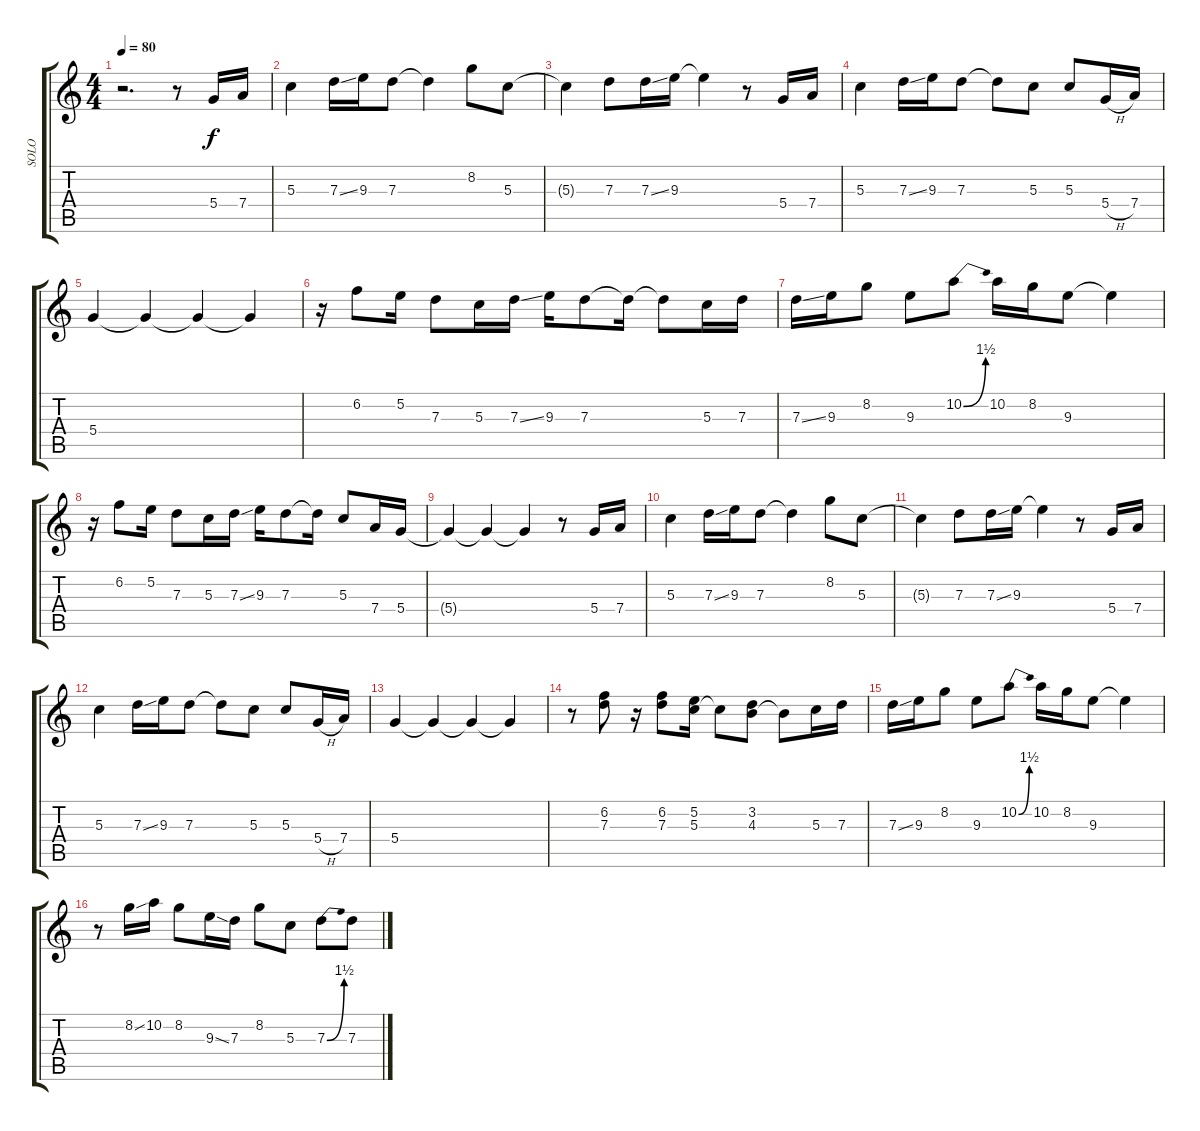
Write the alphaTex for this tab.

\track ("SOLO" "SOLO") {instrument overdrivenguitar}
\staff {score tabs}
\tuning (E4 B3 G3 D3 A2 E2) {hide}
\ts (4 4)
\tempo 80
\clef g2
\ks c
r.2{d dy f} r.8 5.4.16 7.4.16 |
5.3.4 7.3{ss}.16 9.3.16 7.3.8 7.3{t}.4 8.2.8 5.3.8 |
5.3{t}.4 7.3.8 7.3{ss}.16 9.3.16 9.3{t}.4 r.8 5.4.16 7.4.16 |
5.3.4 7.3{ss}.16 9.3.16 7.3.8 7.3{t}.8 5.3.8 5.3.8 5.4{h}.16 7.4.16 |
5.4.4 5.4{t}.4 5.4{t}.4 5.4{t}.4 |
r.16 6.2.8 5.2.16 7.3.8 5.3.16 7.3{ss}.16 9.3.16 7.3.8 7.3{t}.16 7.3{t}.8 5.3.16 7.3.16 |
7.3{ss}.16 9.3.16 8.2.8 9.3.8 10.2{be (bend 0 0 60 6)}.8 10.2.16 8.2.16 9.3.8 9.3{t}.4 |
r.16 6.2.8 5.2.16 7.3.8 5.3.16 7.3{ss}.16 9.3.16 7.3.8 7.3{t}.16 5.3.8 7.4.16 5.4.16 |
5.4{t}.4 5.4{t}.4 5.4{t}.4 r.8 5.4.16 7.4.16 |
5.3.4 7.3{ss}.16 9.3.16 7.3.8 7.3{t}.4 8.2.8 5.3.8 |
5.3{t}.4 7.3.8 7.3{ss}.16 9.3.16 9.3{t}.4 r.8 5.4.16 7.4.16 |
5.3.4 7.3{ss}.16 9.3.16 7.3.8 7.3{t}.8 5.3.8 5.3.8 5.4{h}.16 7.4.16 |
5.4.4 5.4{t}.4 5.4{t}.4 5.4{t}.4 |
r.8 (6.2 7.3).8 r.16 (6.2 7.3).8 (5.2 5.3).16 5.3{t}.8 (3.2 4.3).8 4.3{t}.8 5.3.16 7.3.16 |
7.3{ss}.16 9.3.16 8.2.8 9.3.8 10.2{be (bend 0 0 60 6)}.8 10.2.16 8.2.16 9.3.8 9.3{t}.4 |
r.8 8.2{ss}.16 10.2.16 8.2.8 9.3{ss}.16 7.3.16 8.2.8 5.3.8 7.3{be (bend 0 0 60 6)}.8 7.3.8
